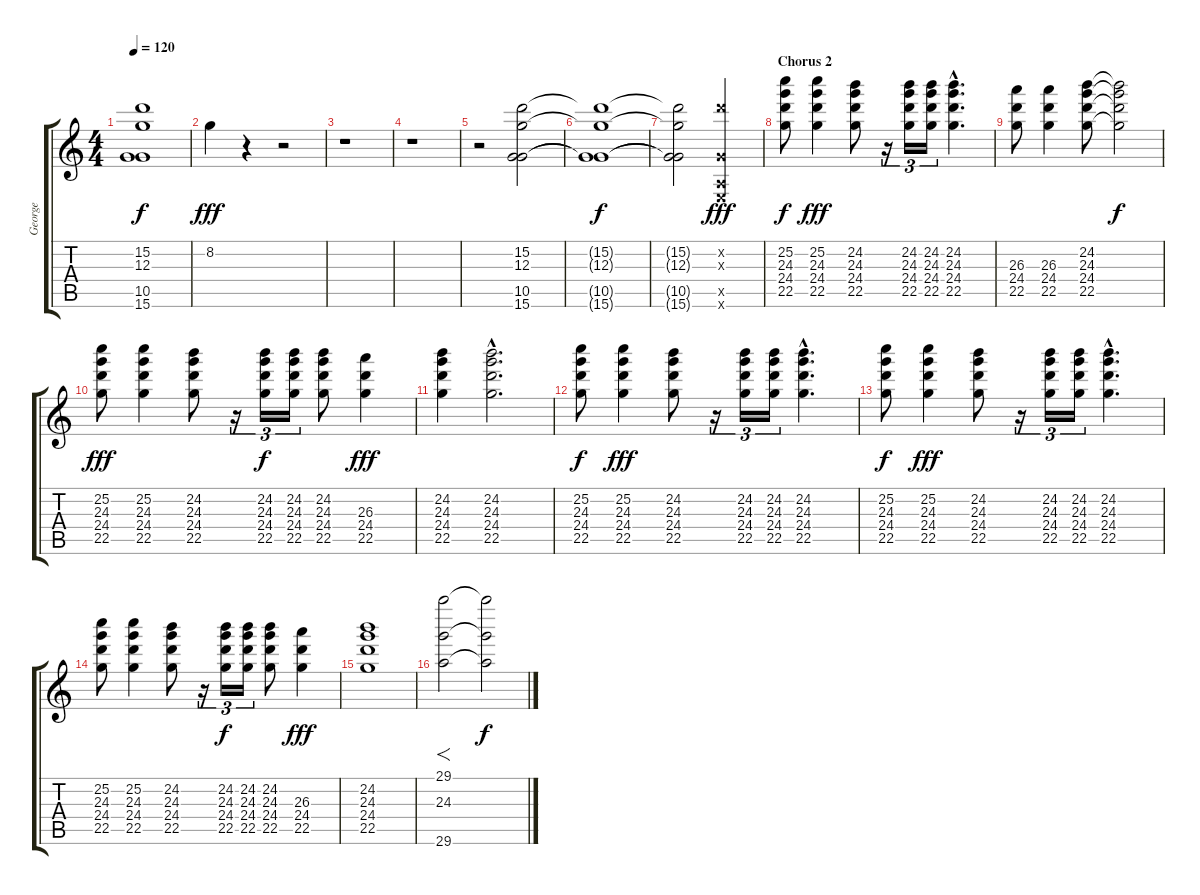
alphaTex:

\track ("George" "George") {instrument overdrivenguitar}
\staff {score tabs}
\tuning (E4 B3 G3 D3 A2 E2) {hide}
\ts (4 4)
\tempo 120
\clef g2
\ks c
(15.2{t} 12.3{t} 10.5{t} 15.6{t}).1{dy f} |
8.2.4{dy fff} r.4 r.2 |
r.1 |
r.1 |
r.2 (15.2 12.3 10.5 15.6).2 |
(15.2{t} 12.3{t} 10.5{t} 15.6{t}).1{dy f} |
(15.2{t} 12.3{t} 10.5{t} 15.6{t}).2 (15.2{x} 0.3{x} 0.5{x} 0.6{x}).2{dy fff} |
\section ("" "Chorus 2")
(25.2 24.3 24.4 22.5).8{dy f volume 12} (25.2 24.3 24.4 22.5).4{dy fff} (24.2 24.3 24.4 22.5).8 r.16{tu (3 2)} (24.2 24.3 24.4 22.5).16{tu (3 2)} (24.2 24.3 24.4 22.5).16{tu (3 2)} (24.2{hac} 24.3{hac} 24.4{hac} 22.5{hac}).4{d} |
(26.3 24.4 22.5).8 (26.3 24.4 22.5).4 (24.2 24.3 24.4 22.5).8 (24.2{t} 24.3{t} 24.4{t} 22.5{t}).2{dy f} |
(25.2 24.3 24.4 22.5).8{dy fff} (25.2 24.3 24.4 22.5).4 (24.2 24.3 24.4 22.5).8 r.16{tu (3 2)} (24.2 24.3 24.4 22.5).16{tu (3 2) dy f} (24.2 24.3 24.4 22.5).16{tu (3 2)} (24.2 24.3 24.4 22.5).8 (26.3 24.4 22.5).4{dy fff} |
(24.2 24.3 24.4 22.5).4 (24.2{hac} 24.3{hac} 24.4{hac} 22.5{hac}).2{d} |
(25.2 24.3 24.4 22.5).8{dy f} (25.2 24.3 24.4 22.5).4{dy fff} (24.2 24.3 24.4 22.5).8 r.16{tu (3 2)} (24.2 24.3 24.4 22.5).16{tu (3 2)} (24.2 24.3 24.4 22.5).16{tu (3 2)} (24.2{hac} 24.3{hac} 24.4{hac} 22.5{hac}).4{d} |
(25.2 24.3 24.4 22.5).8{dy f} (25.2 24.3 24.4 22.5).4{dy fff} (24.2 24.3 24.4 22.5).8 r.16{tu (3 2)} (24.2 24.3 24.4 22.5).16{tu (3 2)} (24.2 24.3 24.4 22.5).16{tu (3 2)} (24.2{hac} 24.3{hac} 24.4{hac} 22.5{hac}).4{d} |
(25.2 24.3 24.4 22.5).8 (25.2 24.3 24.4 22.5).4 (24.2 24.3 24.4 22.5).8 r.16{tu (3 2)} (24.2 24.3 24.4 22.5).16{tu (3 2) dy f} (24.2 24.3 24.4 22.5).16{tu (3 2)} (24.2 24.3 24.4 22.5).8 (26.3 24.4 22.5).4{dy fff} |
(24.2 24.3 24.4 22.5).1 |
(29.1 24.3 29.6).2{f volume 16} (29.1{t} 24.3{t} 29.6{t}).2{dy f}
